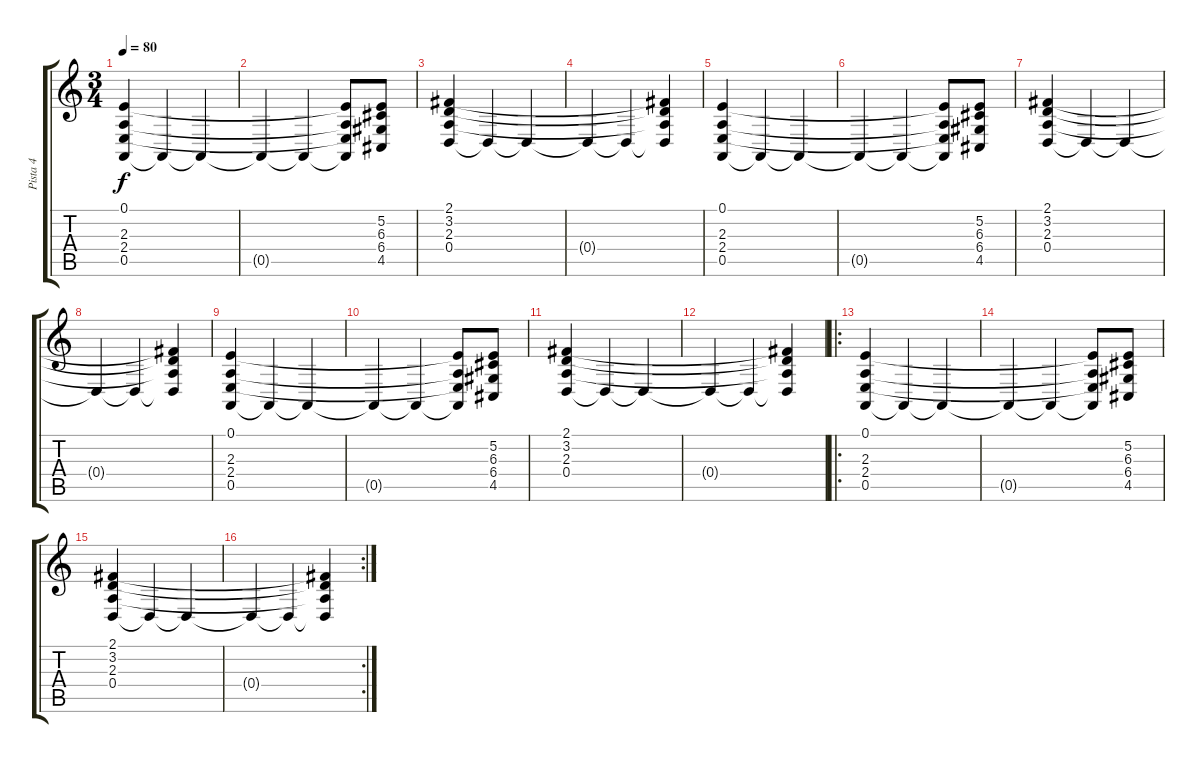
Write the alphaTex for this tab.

\track ("Pista 4" "Pista 4") {instrument synthstrings2}
\staff {score tabs}
\tuning (E4 B3 G3 D3 A2 E2) {hide}
\ts (3 4)
\tempo 80
\clef g2
\ks c
(0.1 2.3 2.4 0.5).4{dy f} 0.5{t}.4 0.5{t}.4 |
0.5{t}.4 0.5{t}.4 (0.1{t} 2.3{t} 2.4{t} 0.5{t}).8 (5.2 6.3 6.4 4.5).8 |
(2.1 3.2 2.3 0.4).4 0.4{t}.4 0.4{t}.4 |
0.4{t}.4 0.4{t}.4 (2.1{t} 3.2{t} 2.3{t} 0.4{t}).4 |
(0.1 2.3 2.4 0.5).4 0.5{t}.4 0.5{t}.4 |
0.5{t}.4 0.5{t}.4 (0.1{t} 2.3{t} 2.4{t} 0.5{t}).8 (5.2 6.3 6.4 4.5).8 |
(2.1 3.2 2.3 0.4).4 0.4{t}.4 0.4{t}.4 |
0.4{t}.4 0.4{t}.4 (2.1{t} 3.2{t} 2.3{t} 0.4{t}).4 |
(0.1 2.3 2.4 0.5).4 0.5{t}.4 0.5{t}.4 |
0.5{t}.4 0.5{t}.4 (0.1{t} 2.3{t} 2.4{t} 0.5{t}).8 (5.2 6.3 6.4 4.5).8 |
(2.1 3.2 2.3 0.4).4 0.4{t}.4 0.4{t}.4 |
0.4{t}.4 0.4{t}.4 (2.1{t} 3.2{t} 2.3{t} 0.4{t}).4 |
\ro
(0.1 2.3 2.4 0.5).4 0.5{t}.4 0.5{t}.4 |
0.5{t}.4 0.5{t}.4 (0.1{t} 2.3{t} 2.4{t} 0.5{t}).8 (5.2 6.3 6.4 4.5).8 |
(2.1 3.2 2.3 0.4).4 0.4{t}.4 0.4{t}.4 |
\rc 2
0.4{t}.4 0.4{t}.4 (2.1{t} 3.2{t} 2.3{t} 0.4{t}).4
